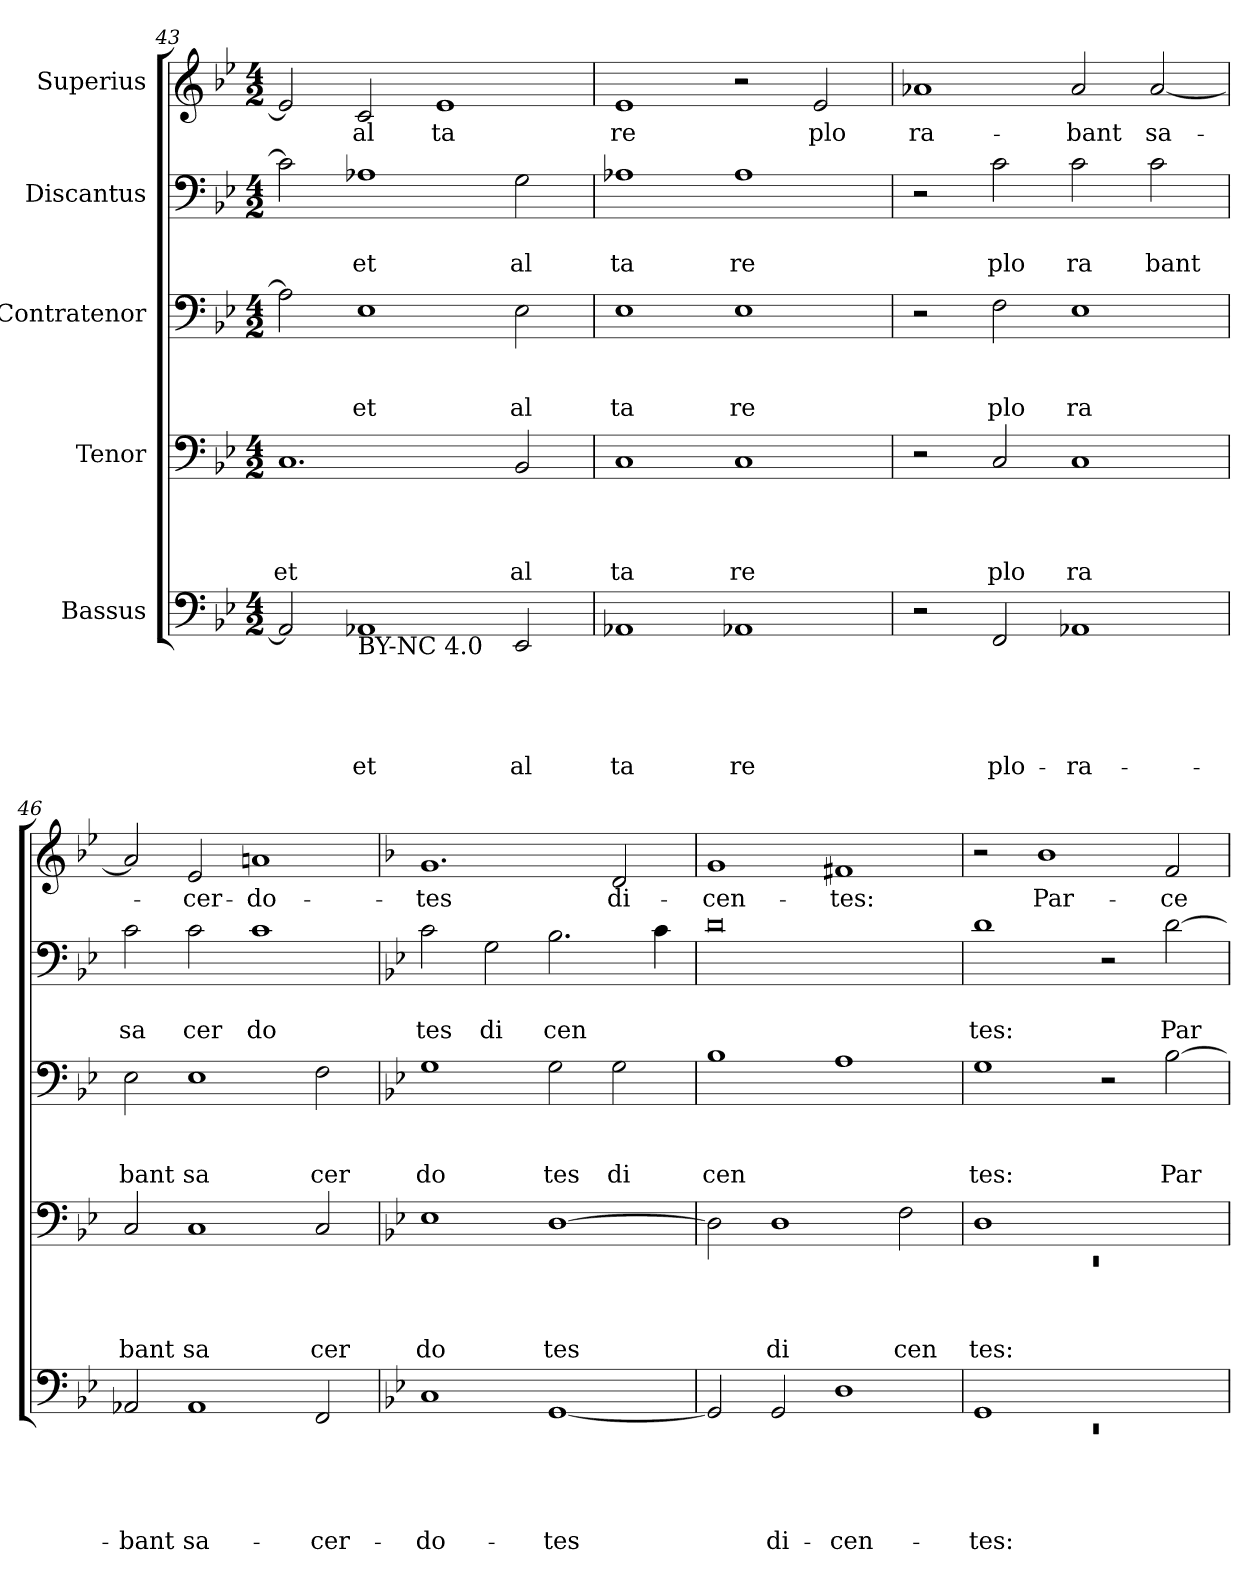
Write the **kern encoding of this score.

**kern	**text	**text	**text	**text	**text	**kern	**text	**text	**text	**text	**kern	**text	**text	**text	**kern	**text	**text	**kern	**text
*part5	*part5	*part5	*part5	*part5	*part5	*part4	*part4	*part4	*part4	*part4	*part3	*part3	*part3	*part3	*part2	*part2	*part2	*part1	*part1
*staff5	*staff5	*staff5	*staff5	*staff5	*staff5	*staff4	*staff4	*staff4	*staff4	*staff4	*staff3	*staff3	*staff3	*staff3	*staff2	*staff2	*staff2	*staff1	*staff1
*I"Bassus	*	*	*	*	*	*I"Tenor	*	*	*	*	*I"Contratenor	*	*	*	*I"Discantus	*	*	*I"Superius	*
*clefF4	*	*	*	*	*	*clefF4	*	*	*	*	*clefF4	*	*	*	*clefF4	*	*	*clefG2	*
*k[b-e-]	*	*	*	*	*	*k[b-e-]	*	*	*	*	*k[b-e-]	*	*	*	*k[b-e-]	*	*	*k[b-e-]	*
*B-:	*	*	*	*	*	*B-:	*	*	*	*	*B-:	*	*	*	*B-:	*	*	*B-:	*
*M4/2	*	*	*	*	*	*M4/2	*	*	*	*	*M4/2	*	*	*	*M4/2	*	*	*M4/2	*
=43	=43	=43	=43	=43	=43	=43	=43	=43	=43	=43	=43	=43	=43	=43	=43	=43	=43	=43	=43
!	!	!	!	!	!	!	!	!	!	!LO:LY:b	!	!	!	!	!	!	!	!	!
2AA-/]	.	.	.	.	.	1.C	.	.	.	et	2A-\]	.	.	.	2c\]	.	.	2e-/]	.
!LO:TX:b:t=BY-NC 4.0	!	!	!	!	!	!	!	!	!	!	!	!	!	!	!	!	!	!	!
!	!	!	!	!	!LO:LY:b	!	!	!	!	!	!	!	!	!LO:LY:b	!	!	!LO:LY:b	!	!LO:LY:b
1AA-X	.	.	.	.	et	.	.	.	.	.	1E-	.	.	et	1A-X	.	et	2c/	al
!	!	!	!	!	!	!	!	!	!	!	!	!	!	!	!	!	!	!	!LO:LY:b
.	.	.	.	.	.	.	.	.	.	.	.	.	.	.	.	.	.	1e-	ta
!	!	!	!	!	!LO:LY:b	!	!	!	!	!LO:LY:b	!	!	!	!LO:LY:b	!	!	!LO:LY:b	!	!
2EE-/	.	.	.	.	al	2BB-/	.	.	.	al	2E-\	.	.	al	2G\	.	al	.	.
=44	=44	=44	=44	=44	=44	=44	=44	=44	=44	=44	=44	=44	=44	=44	=44	=44	=44	=44	=44
!	!	!	!	!	!LO:LY:b	!	!	!	!	!LO:LY:b	!	!	!	!LO:LY:b	!	!	!LO:LY:b	!	!LO:LY:b
1AA-	.	.	.	.	ta	1C	.	.	.	ta	1E-	.	.	ta	1A-	.	ta	1e-	re
!	!	!	!	!	!LO:LY:b	!	!	!	!	!LO:LY:b	!	!	!	!LO:LY:b	!	!	!LO:LY:b	!	!
1AA-X	.	.	.	.	re	1C	.	.	.	re	1E-	.	.	re	1A-	.	re	2r	.
!	!	!	!	!	!	!	!	!	!	!	!	!	!	!	!	!	!	!	!LO:LY:b
.	.	.	.	.	.	.	.	.	.	.	.	.	.	.	.	.	.	2e-/	plo
!!LO:PB:g=z
=45	=45	=45	=45	=45	=45	=45	=45	=45	=45	=45	=45	=45	=45	=45	=45	=45	=45	=45	=45
!	!	!	!	!	!	!	!	!	!	!	!	!	!	!	!	!	!	!	!LO:LY:b
2r	.	.	.	.	.	2r	.	.	.	.	2r	.	.	.	2r	.	.	1a-X	ra-
!	!	!	!	!	!LO:LY:b	!	!	!	!	!LO:LY:b	!	!	!	!LO:LY:b	!	!	!LO:LY:b	!	!
2FF/	.	.	.	.	plo-	2C/	.	.	.	plo	2F\	.	.	plo	2c\	.	plo	.	.
!	!	!	!	!	!LO:LY:b	!	!	!	!	!LO:LY:b	!	!	!	!LO:LY:b	!	!	!LO:LY:b	!	!LO:LY:b
1AA-X	.	.	.	.	-ra-	1C	.	.	.	ra	1E-	.	.	ra	2c\	.	ra	2a-/	-bant
!	!	!	!	!	!	!	!	!	!	!	!	!	!	!	!	!	!LO:LY:b	!	!LO:LY:b
.	.	.	.	.	.	.	.	.	.	.	.	.	.	.	2c\	.	bant	[<2a-/	sa-
=46	=46	=46	=46	=46	=46	=46	=46	=46	=46	=46	=46	=46	=46	=46	=46	=46	=46	=46	=46
!	!	!	!	!	!LO:LY:b	!	!	!	!	!LO:LY:b	!	!	!	!LO:LY:b	!	!	!LO:LY:b	!	!
2AA-X/	.	.	.	.	-bant	2C/	.	.	.	bant	2E-\	.	.	bant	2c\	.	sa	2a-/]	.
!	!	!	!	!	!LO:LY:b	!	!	!	!	!LO:LY:b	!	!	!	!LO:LY:b	!	!	!LO:LY:b	!	!LO:LY:b
1AA-	.	.	.	.	sa-	1C	.	.	.	sa	1E-	.	.	sa	2c\	.	cer	2e-/	-cer-
!	!	!	!	!	!	!	!	!	!	!	!	!	!	!	!	!	!LO:LY:b	!	!LO:LY:b
.	.	.	.	.	.	.	.	.	.	.	.	.	.	.	1c	.	do	1a	-do-
!	!	!	!	!	!LO:LY:b	!	!	!	!	!LO:LY:b	!	!	!	!LO:LY:b	!	!	!	!	!
2FF/	.	.	.	.	-cer-	2C/	.	.	.	cer	2F\	.	.	cer	.	.	.	.	.
=47	=47	=47	=47	=47	=47	=47	=47	=47	=47	=47	=47	=47	=47	=47	=47	=47	=47	=47	=47
*	*	*	*	*	*	*	*	*	*	*	*	*	*	*	*	*	*	*k[b-]	*
*	*	*	*	*	*	*	*	*	*	*	*	*	*	*	*	*	*	*F:	*
!	!	!	!	!	!LO:LY:b	!	!	!	!	!LO:LY:b	!	!	!	!LO:LY:b	!	!	!LO:LY:b	!	!LO:LY:b
1C	.	.	.	.	-do-	1E-	.	.	.	do	1G	.	.	do	2c\	.	tes	1.g	-tes
!	!	!	!	!	!	!	!	!	!	!	!	!	!	!	!	!	!LO:LY:b	!	!
.	.	.	.	.	.	.	.	.	.	.	.	.	.	.	2G\	.	di	.	.
!	!	!	!	!	!LO:LY:b	!	!	!	!	!LO:LY:b	!	!	!	!LO:LY:b	!	!	!LO:LY:b	!	!
[<1GG	.	.	.	.	-tes	[>1D	.	.	.	tes	2G\	.	.	tes	2.B-\	.	cen	.	.
!	!	!	!	!	!	!	!	!	!	!	!	!	!	!LO:LY:b	!	!	!	!	!LO:LY:b
.	.	.	.	.	.	.	.	.	.	.	2G\	.	.	di	.	.	.	2d/	di-
.	.	.	.	.	.	.	.	.	.	.	.	.	.	.	4c\	.	.	.	.
=48	=48	=48	=48	=48	=48	=48	=48	=48	=48	=48	=48	=48	=48	=48	=48	=48	=48	=48	=48
!	!	!	!	!	!	!	!	!	!	!	!	!	!	!LO:LY:b	!	!	!	!	!LO:LY:b
2GG/]	.	.	.	.	.	2D\]	.	.	.	.	1B-	.	.	cen	0d	.	.	1g	-cen-
!	!	!	!	!	!LO:LY:b	!	!	!	!	!LO:LY:b	!	!	!	!	!	!	!	!	!
2GG/	.	.	.	.	di-	1D	.	.	.	di	.	.	.	.	.	.	.	.	.
!	!	!	!	!	!LO:LY:b	!	!	!	!	!	!	!	!	!	!	!	!	!	!LO:LY:b
1D	.	.	.	.	-cen-	.	.	.	.	.	1A	.	.	.	.	.	.	1f#X	-tes:
!	!	!	!	!	!	!	!	!	!	!LO:LY:b	!	!	!	!	!	!	!	!	!
.	.	.	.	.	.	2F\	.	.	.	cen	.	.	.	.	.	.	.	.	.
=49	=49	=49	=49	=49	=49	=49	=49	=49	=49	=49	=49	=49	=49	=49	=49	=49	=49	=49	=49
*^	*	*	*	*	*	*^	*	*	*	*	*	*	*	*	*	*	*	*	*
!	!LO:N:vis=1	!	!	!	!	!LO:LY:b	!	!LO:N:vis=1	!	!	!	!LO:LY:b	!	!	!	!LO:LY:b	!	!	!LO:LY:b	!	!
1GG	0rEE	.	.	.	.	-tes:	1D	0rEE	.	.	.	tes:	1G	.	.	tes:	1d	.	tes:	2r	.
!	!	!	!	!	!	!	!	!	!	!	!	!	!	!	!	!	!	!	!	!	!LO:LY:b
.	.	.	.	.	.	.	.	.	.	.	.	.	.	.	.	.	.	.	.	1b-	Par-
1ryy	.	.	.	.	.	.	1ryy	.	.	.	.	.	2r	.	.	.	2r	.	.	.	.
!	!	!	!	!	!	!	!	!	!	!	!	!	!	!	!	!LO:LY:b	!	!	!LO:LY:b	!	!LO:LY:b
.	.	.	.	.	.	.	.	.	.	.	.	.	[>2B-\	.	.	Par	[>2d\	.	Par	2f/	-ce
*v	*v	*	*	*	*	*	*	*	*	*	*	*	*	*	*	*	*	*	*	*	*
*	*	*	*	*	*	*v	*v	*	*	*	*	*	*	*	*	*	*	*	*	*
=	=	=	=	=	=	=	=	=	=	=	=	=	=	=	=	=	=	=	=
*-	*-	*-	*-	*-	*-	*-	*-	*-	*-	*-	*-	*-	*-	*-	*-	*-	*-	*-	*-
